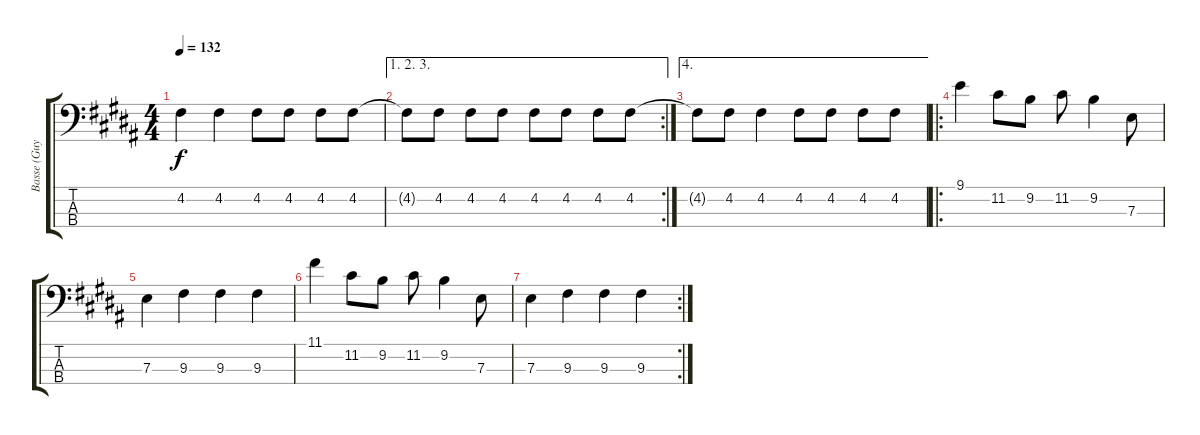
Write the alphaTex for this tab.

\track ("Basse (Guy Berryman)" "Basse (Guy") {instrument electricbassfinger}
\staff {score tabs}
\tuning (G2 D2 A1 E1) {hide}
\ts (4 4)
\tempo 132
\clef f4
\ks b
4.2.4{dy f} 4.2.4 4.2.8 4.2.8 4.2.8 4.2.8 |
\ae (1 2 3)
\rc 2
4.2{t}.8 4.2.8 4.2.8 4.2.8 4.2.8 4.2.8 4.2.8 4.2.8 |
\ae 4
4.2{t}.8 4.2.8 4.2.4 4.2.8 4.2.8 4.2.8 4.2.8 |
\ro
9.1.4 11.2.8 9.2.8 11.2.8 9.2.4 7.3.8 |
7.3.4 9.3.4 9.3.4 9.3.4 |
11.1.4 11.2.8 9.2.8 11.2.8 9.2.4 7.3.8 |
\rc 2
7.3.4 9.3.4 9.3.4 9.3.4
